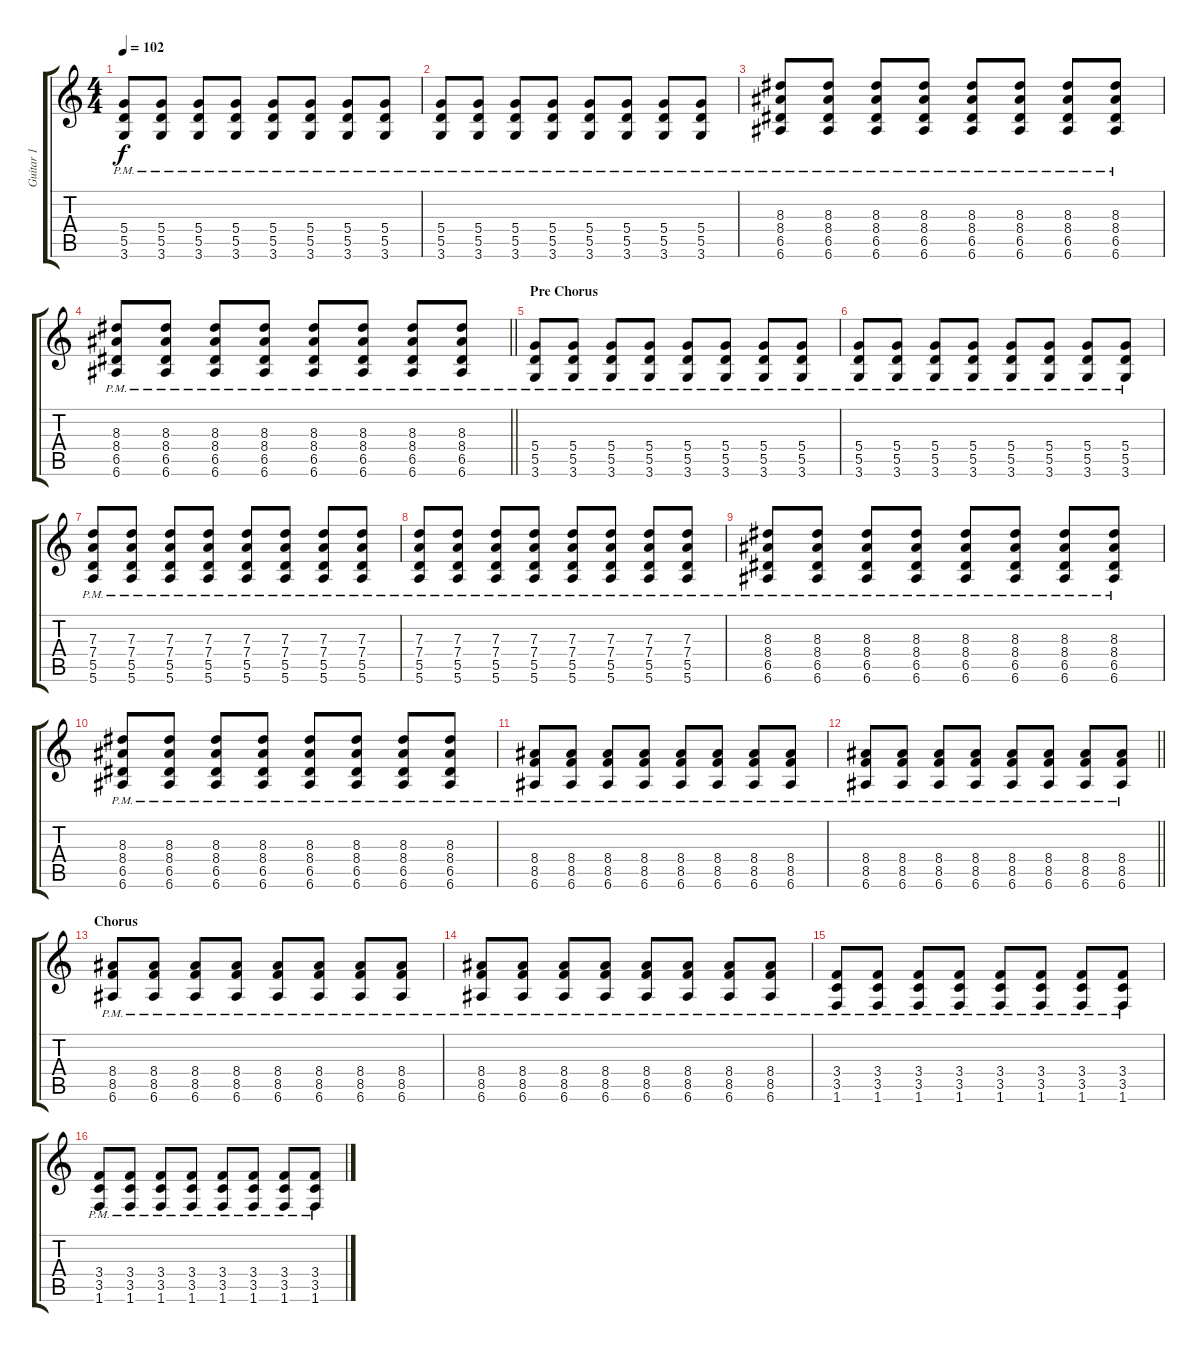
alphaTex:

\track ("Guitar 1" "Guitar 1") {instrument overdrivenguitar}
\staff {score tabs}
\tuning (E4 B3 G3 D3 A2 E2) {hide}
\ts (4 4)
\tempo 102
\clef g2
\ks c
(5.4{pm} 5.5{pm} 3.6{pm}).8{dy f} (5.4{pm} 5.5{pm} 3.6{pm}).8 (5.4{pm} 5.5{pm} 3.6{pm}).8 (5.4{pm} 5.5{pm} 3.6{pm}).8 (5.4{pm} 5.5{pm} 3.6{pm}).8 (5.4{pm} 5.5{pm} 3.6{pm}).8 (5.4{pm} 5.5{pm} 3.6{pm}).8 (5.4{pm} 5.5{pm} 3.6{pm}).8 |
(5.4{pm} 5.5{pm} 3.6{pm}).8 (5.4{pm} 5.5{pm} 3.6{pm}).8 (5.4{pm} 5.5{pm} 3.6{pm}).8 (5.4{pm} 5.5{pm} 3.6{pm}).8 (5.4{pm} 5.5{pm} 3.6{pm}).8 (5.4{pm} 5.5{pm} 3.6{pm}).8 (5.4{pm} 5.5{pm} 3.6{pm}).8 (5.4{pm} 5.5{pm} 3.6{pm}).8 |
(8.3{pm} 8.4{pm} 6.5{pm} 6.6{pm}).8 (8.3{pm} 8.4{pm} 6.5{pm} 6.6{pm}).8 (8.3{pm} 8.4{pm} 6.5{pm} 6.6{pm}).8 (8.3{pm} 8.4{pm} 6.5{pm} 6.6{pm}).8 (8.3{pm} 8.4{pm} 6.5{pm} 6.6{pm}).8 (8.3{pm} 8.4{pm} 6.5{pm} 6.6{pm}).8 (8.3{pm} 8.4{pm} 6.5{pm} 6.6{pm}).8 (8.3{pm} 8.4{pm} 6.5{pm} 6.6{pm}).8 |
\barLineRight lightlight
(8.3{pm} 8.4{pm} 6.5{pm} 6.6{pm}).8 (8.3{pm} 8.4{pm} 6.5{pm} 6.6{pm}).8 (8.3{pm} 8.4{pm} 6.5{pm} 6.6{pm}).8 (8.3{pm} 8.4{pm} 6.5{pm} 6.6{pm}).8 (8.3{pm} 8.4{pm} 6.5{pm} 6.6{pm}).8 (8.3{pm} 8.4{pm} 6.5{pm} 6.6{pm}).8 (8.3{pm} 8.4{pm} 6.5{pm} 6.6{pm}).8 (8.3{pm} 8.4{pm} 6.5{pm} 6.6{pm}).8 |
\section ("" "Pre Chorus")
(5.4{pm} 5.5{pm} 3.6{pm}).8 (5.4{pm} 5.5{pm} 3.6{pm}).8 (5.4{pm} 5.5{pm} 3.6{pm}).8 (5.4{pm} 5.5{pm} 3.6{pm}).8 (5.4{pm} 5.5{pm} 3.6{pm}).8 (5.4{pm} 5.5{pm} 3.6{pm}).8 (5.4{pm} 5.5{pm} 3.6{pm}).8 (5.4{pm} 5.5{pm} 3.6{pm}).8 |
(5.4{pm} 5.5{pm} 3.6{pm}).8 (5.4{pm} 5.5{pm} 3.6{pm}).8 (5.4{pm} 5.5{pm} 3.6{pm}).8 (5.4{pm} 5.5{pm} 3.6{pm}).8 (5.4{pm} 5.5{pm} 3.6{pm}).8 (5.4{pm} 5.5{pm} 3.6{pm}).8 (5.4{pm} 5.5{pm} 3.6{pm}).8 (5.4{pm} 5.5{pm} 3.6{pm}).8 |
(7.3{pm} 7.4{pm} 5.5{pm} 5.6{pm}).8 (7.3{pm} 7.4{pm} 5.5{pm} 5.6{pm}).8 (7.3{pm} 7.4{pm} 5.5{pm} 5.6{pm}).8 (7.3{pm} 7.4{pm} 5.5{pm} 5.6{pm}).8 (7.3{pm} 7.4{pm} 5.5{pm} 5.6{pm}).8 (7.3{pm} 7.4{pm} 5.5{pm} 5.6{pm}).8 (7.3{pm} 7.4{pm} 5.5{pm} 5.6{pm}).8 (7.3{pm} 7.4{pm} 5.5{pm} 5.6{pm}).8 |
(7.3{pm} 7.4{pm} 5.5{pm} 5.6{pm}).8 (7.3{pm} 7.4{pm} 5.5{pm} 5.6{pm}).8 (7.3{pm} 7.4{pm} 5.5{pm} 5.6{pm}).8 (7.3{pm} 7.4{pm} 5.5{pm} 5.6{pm}).8 (7.3{pm} 7.4{pm} 5.5{pm} 5.6{pm}).8 (7.3{pm} 7.4{pm} 5.5{pm} 5.6{pm}).8 (7.3{pm} 7.4{pm} 5.5{pm} 5.6{pm}).8 (7.3{pm} 7.4{pm} 5.5{pm} 5.6{pm}).8 |
(8.3{pm} 8.4{pm} 6.5{pm} 6.6{pm}).8 (8.3{pm} 8.4{pm} 6.5{pm} 6.6{pm}).8 (8.3{pm} 8.4{pm} 6.5{pm} 6.6{pm}).8 (8.3{pm} 8.4{pm} 6.5{pm} 6.6{pm}).8 (8.3{pm} 8.4{pm} 6.5{pm} 6.6{pm}).8 (8.3{pm} 8.4{pm} 6.5{pm} 6.6{pm}).8 (8.3{pm} 8.4{pm} 6.5{pm} 6.6{pm}).8 (8.3{pm} 8.4{pm} 6.5{pm} 6.6{pm}).8 |
(8.3{pm} 8.4{pm} 6.5{pm} 6.6{pm}).8 (8.3{pm} 8.4{pm} 6.5{pm} 6.6{pm}).8 (8.3{pm} 8.4{pm} 6.5{pm} 6.6{pm}).8 (8.3{pm} 8.4{pm} 6.5{pm} 6.6{pm}).8 (8.3{pm} 8.4{pm} 6.5{pm} 6.6{pm}).8 (8.3{pm} 8.4{pm} 6.5{pm} 6.6{pm}).8 (8.3{pm} 8.4{pm} 6.5{pm} 6.6{pm}).8 (8.3{pm} 8.4{pm} 6.5{pm} 6.6{pm}).8 |
(8.4{pm} 8.5{pm} 6.6{pm}).8 (8.4{pm} 8.5{pm} 6.6{pm}).8 (8.4{pm} 8.5{pm} 6.6{pm}).8 (8.4{pm} 8.5{pm} 6.6{pm}).8 (8.4{pm} 8.5{pm} 6.6{pm}).8 (8.4{pm} 8.5{pm} 6.6{pm}).8 (8.4{pm} 8.5{pm} 6.6{pm}).8 (8.4{pm} 8.5{pm} 6.6{pm}).8 |
\barLineRight lightlight
(8.4{pm} 8.5{pm} 6.6{pm}).8 (8.4{pm} 8.5{pm} 6.6{pm}).8 (8.4{pm} 8.5{pm} 6.6{pm}).8 (8.4{pm} 8.5{pm} 6.6{pm}).8 (8.4{pm} 8.5{pm} 6.6{pm}).8 (8.4{pm} 8.5{pm} 6.6{pm}).8 (8.4{pm} 8.5{pm} 6.6{pm}).8 (8.4{pm} 8.5{pm} 6.6{pm}).8 |
\section ("" "Chorus")
(8.4{pm} 8.5{pm} 6.6{pm}).8 (8.4{pm} 8.5{pm} 6.6{pm}).8 (8.4{pm} 8.5{pm} 6.6{pm}).8 (8.4{pm} 8.5{pm} 6.6{pm}).8 (8.4{pm} 8.5{pm} 6.6{pm}).8 (8.4{pm} 8.5{pm} 6.6{pm}).8 (8.4{pm} 8.5{pm} 6.6{pm}).8 (8.4{pm} 8.5{pm} 6.6{pm}).8 |
(8.4{pm} 8.5{pm} 6.6{pm}).8 (8.4{pm} 8.5{pm} 6.6{pm}).8 (8.4{pm} 8.5{pm} 6.6{pm}).8 (8.4{pm} 8.5{pm} 6.6{pm}).8 (8.4{pm} 8.5{pm} 6.6{pm}).8 (8.4{pm} 8.5{pm} 6.6{pm}).8 (8.4{pm} 8.5{pm} 6.6{pm}).8 (8.4{pm} 8.5{pm} 6.6{pm}).8 |
(3.4{pm} 3.5{pm} 1.6{pm}).8 (3.4{pm} 3.5{pm} 1.6{pm}).8 (3.4{pm} 3.5{pm} 1.6{pm}).8 (3.4{pm} 3.5{pm} 1.6{pm}).8 (3.4{pm} 3.5{pm} 1.6{pm}).8 (3.4{pm} 3.5{pm} 1.6{pm}).8 (3.4{pm} 3.5{pm} 1.6{pm}).8 (3.4{pm} 3.5{pm} 1.6{pm}).8 |
(3.4{pm} 3.5{pm} 1.6{pm}).8 (3.4{pm} 3.5{pm} 1.6{pm}).8 (3.4{pm} 3.5{pm} 1.6{pm}).8 (3.4{pm} 3.5{pm} 1.6{pm}).8 (3.4{pm} 3.5{pm} 1.6{pm}).8 (3.4{pm} 3.5{pm} 1.6{pm}).8 (3.4{pm} 3.5{pm} 1.6{pm}).8 (3.4{pm} 3.5{pm} 1.6{pm}).8
